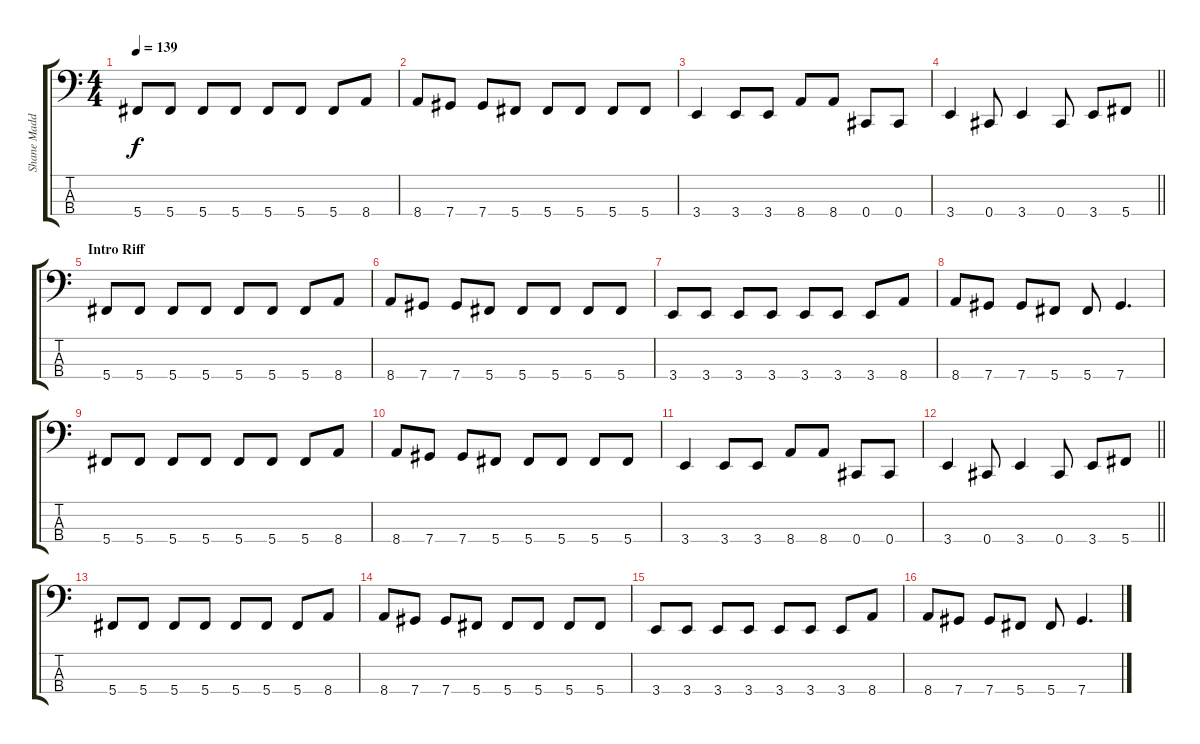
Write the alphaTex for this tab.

\track ("Shane Madden - Bass Guitar" "Shane Madd") {instrument electricbassfinger}
\staff {score tabs}
\tuning (E2 B1 Gb1 Db1) {hide}
\ts (4 4)
\tempo 139
\clef f4
\ks c
5.4.8{dy f} 5.4.8 5.4.8 5.4.8 5.4.8 5.4.8 5.4.8 8.4.8 |
8.4.8 7.4.8 7.4.8 5.4.8 5.4.8 5.4.8 5.4.8 5.4.8 |
3.4.4 3.4.8 3.4.8 8.4.8 8.4.8 0.4.8 0.4.8 |
\barLineRight lightlight
3.4.4 0.4.8 3.4.4 0.4.8 3.4.8 5.4.8 |
\section ("" "Intro Riff")
5.4.8 5.4.8 5.4.8 5.4.8 5.4.8 5.4.8 5.4.8 8.4.8 |
8.4.8 7.4.8 7.4.8 5.4.8 5.4.8 5.4.8 5.4.8 5.4.8 |
3.4.8 3.4.8 3.4.8 3.4.8 3.4.8 3.4.8 3.4.8 8.4.8 |
8.4.8 7.4.8 7.4.8 5.4.8 5.4.8 7.4.4{d} |
5.4.8 5.4.8 5.4.8 5.4.8 5.4.8 5.4.8 5.4.8 8.4.8 |
8.4.8 7.4.8 7.4.8 5.4.8 5.4.8 5.4.8 5.4.8 5.4.8 |
3.4.4 3.4.8 3.4.8 8.4.8 8.4.8 0.4.8 0.4.8 |
\barLineRight lightlight
3.4.4 0.4.8 3.4.4 0.4.8 3.4.8 5.4.8 |
5.4.8 5.4.8 5.4.8 5.4.8 5.4.8 5.4.8 5.4.8 8.4.8 |
8.4.8 7.4.8 7.4.8 5.4.8 5.4.8 5.4.8 5.4.8 5.4.8 |
3.4.8 3.4.8 3.4.8 3.4.8 3.4.8 3.4.8 3.4.8 8.4.8 |
8.4.8 7.4.8 7.4.8 5.4.8 5.4.8 7.4.4{d}
